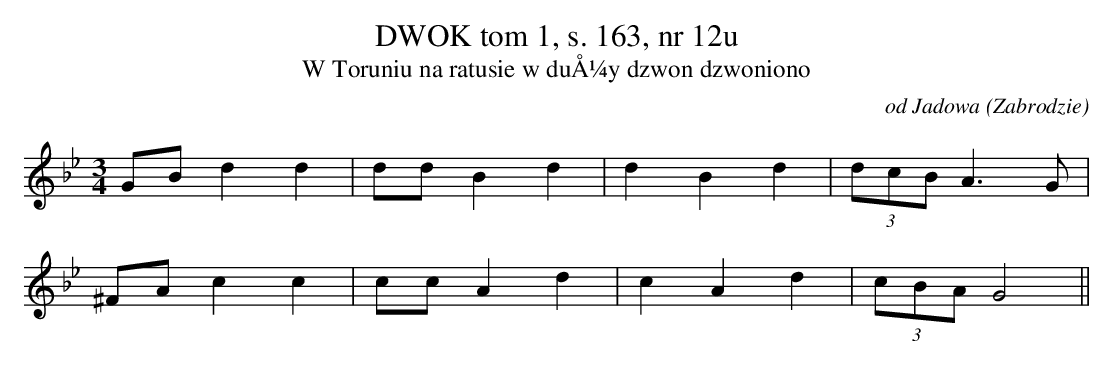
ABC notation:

X:1
T: DWOK tom 1, s. 163, nr 12u
T: W Toruniu na ratusie w duÅ¼y dzwon dzwoniono
O: od Jadowa (Zabrodzie)
M: 3/4
L: 1/8
K: Bb
GBd2d2 | ddB2d2 | d2B2d2 | (3dcB A3G|
^FAc2c2 | ccA2d2 | c2A2d2 | (3cBA G4||
